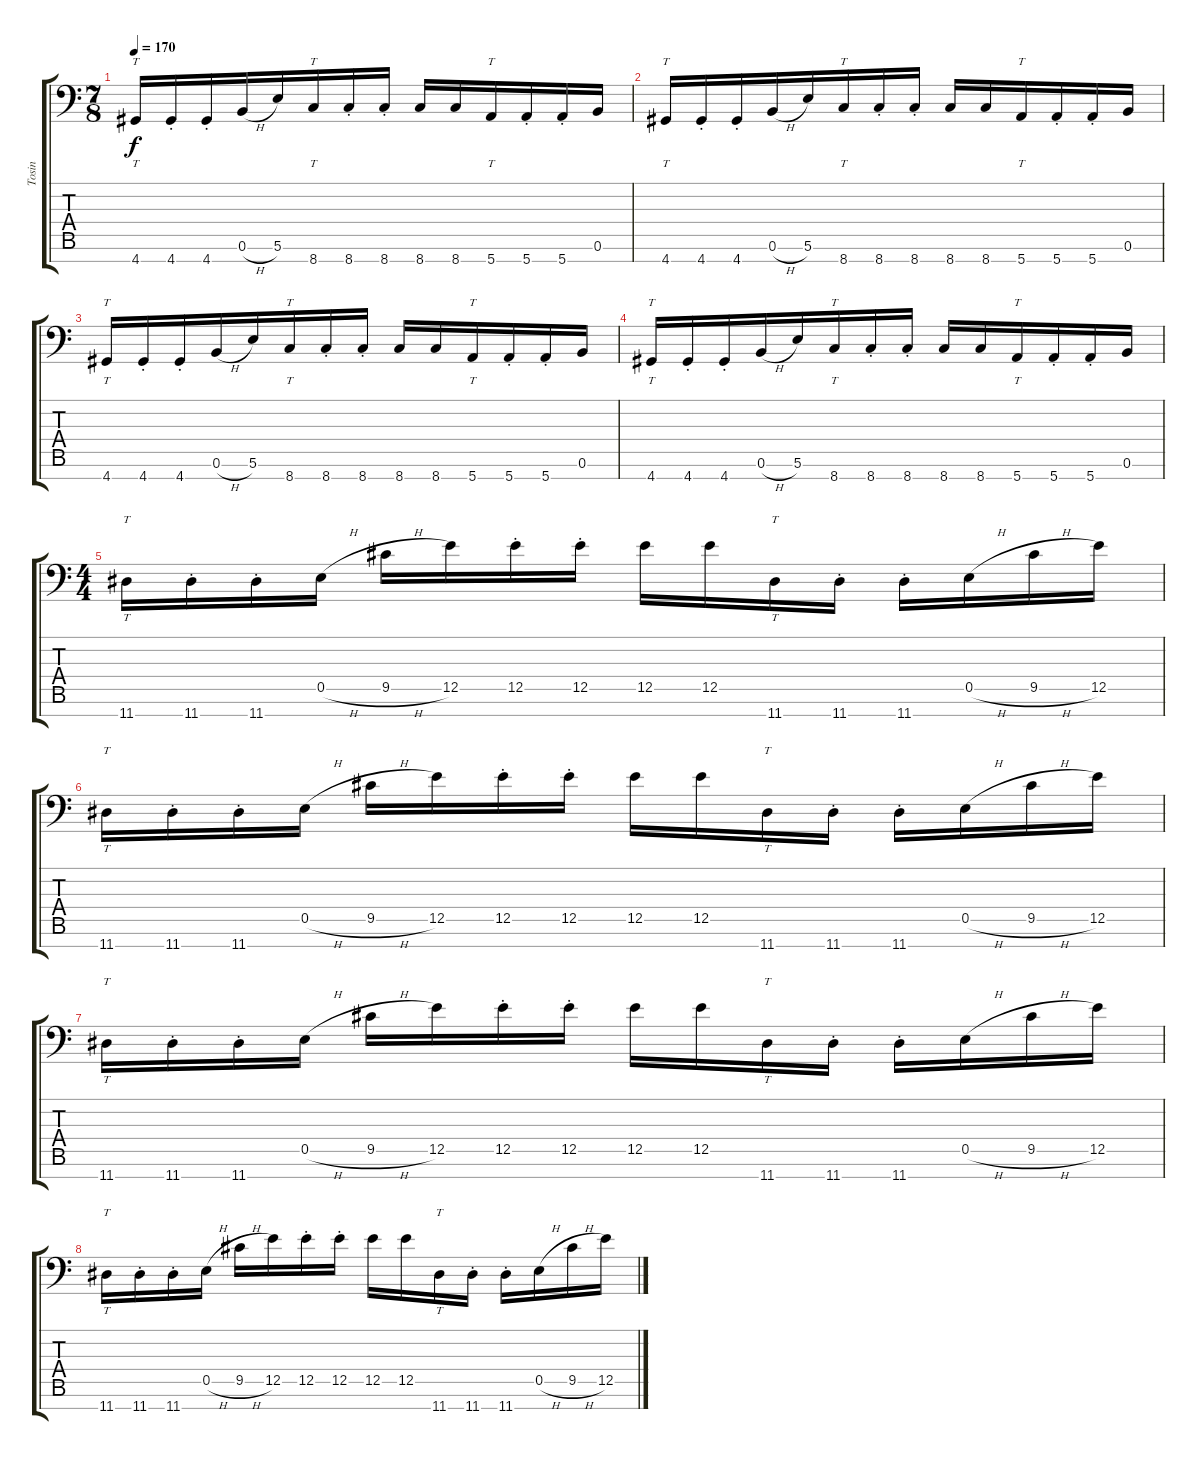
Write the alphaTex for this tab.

\track ("Tosin" "Tosin") {instrument distortionguitar}
\staff {score tabs}
\tuning (B3 G3 D3 A2 E2 B1 E1) {hide}
\ts (7 8)
\tempo 170
\clef f4
\ks c
4.7.16{tt dy f} 4.7{st}.16 4.7{st}.16 0.6{h}.16 5.6.16 8.7.16{tt} 8.7{st}.16 8.7{st}.16 8.7.16 8.7.16 5.7.16{tt} 5.7{st}.16 5.7{st}.16 0.6.16 |
4.7.16{tt} 4.7{st}.16 4.7{st}.16 0.6{h}.16 5.6.16 8.7.16{tt} 8.7{st}.16 8.7{st}.16 8.7.16 8.7.16 5.7.16{tt} 5.7{st}.16 5.7{st}.16 0.6.16 |
4.7.16{tt} 4.7{st}.16 4.7{st}.16 0.6{h}.16 5.6.16 8.7.16{tt} 8.7{st}.16 8.7{st}.16 8.7.16 8.7.16 5.7.16{tt} 5.7{st}.16 5.7{st}.16 0.6.16 |
4.7.16{tt} 4.7{st}.16 4.7{st}.16 0.6{h}.16 5.6.16 8.7.16{tt} 8.7{st}.16 8.7{st}.16 8.7.16 8.7.16 5.7.16{tt} 5.7{st}.16 5.7{st}.16 0.6.16 |
\ts (4 4)
11.7.16{tt} 11.7{st}.16 11.7{st}.16 0.5{h}.16 9.5{h}.16 12.5.16 12.5{st}.16 12.5{st}.16 12.5.16 12.5.16 11.7.16{tt} 11.7{st}.16 11.7{st}.16 0.5{h}.16 9.5{h}.16 12.5.16 |
11.7.16{tt} 11.7{st}.16 11.7{st}.16 0.5{h}.16 9.5{h}.16 12.5.16 12.5{st}.16 12.5{st}.16 12.5.16 12.5.16 11.7.16{tt} 11.7{st}.16 11.7{st}.16 0.5{h}.16 9.5{h}.16 12.5.16 |
11.7.16{tt} 11.7{st}.16 11.7{st}.16 0.5{h}.16 9.5{h}.16 12.5.16 12.5{st}.16 12.5{st}.16 12.5.16 12.5.16 11.7.16{tt} 11.7{st}.16 11.7{st}.16 0.5{h}.16 9.5{h}.16 12.5.16 |
11.7.16{tt} 11.7{st}.16 11.7{st}.16 0.5{h}.16 9.5{h}.16 12.5.16 12.5{st}.16 12.5{st}.16 12.5.16 12.5.16 11.7.16{tt} 11.7{st}.16 11.7{st}.16 0.5{h}.16 9.5{h}.16 12.5.16
